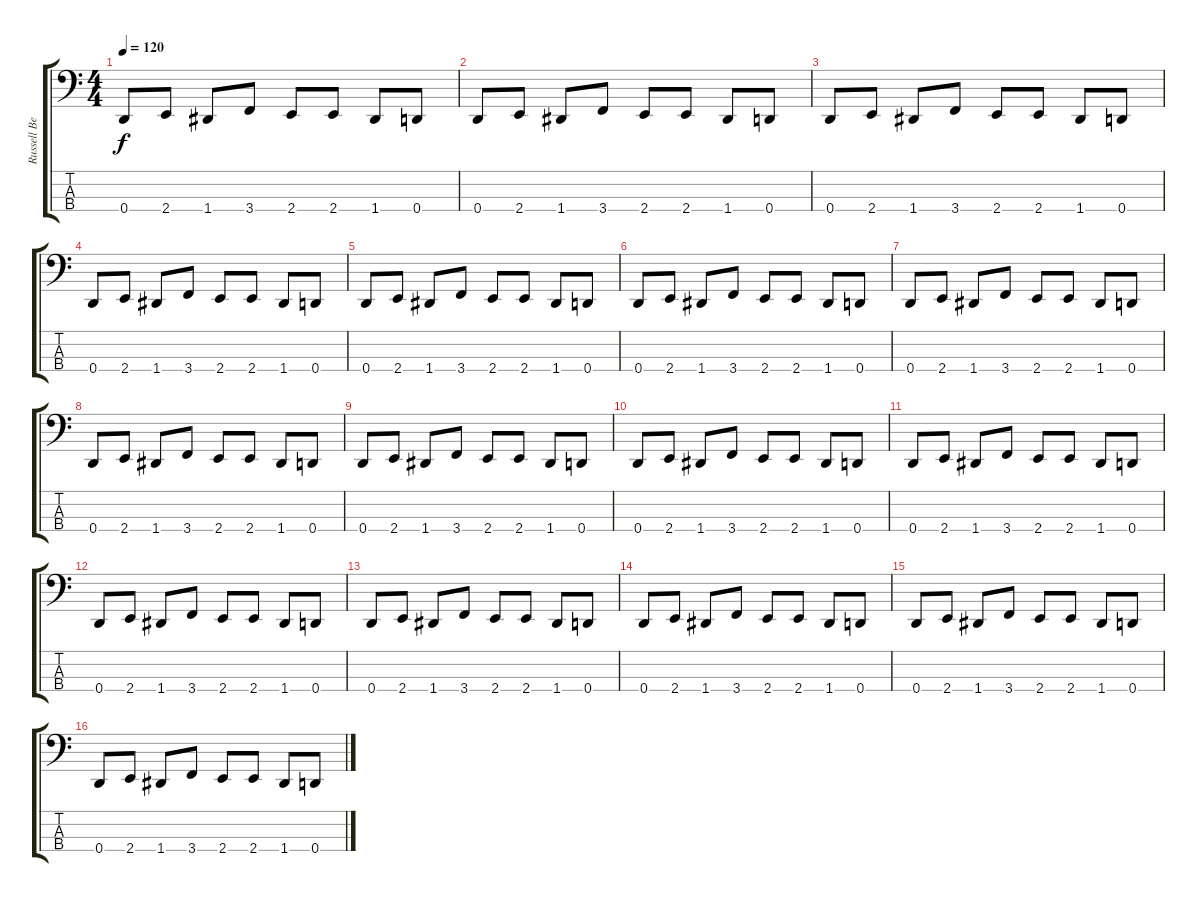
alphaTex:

\track ("Russell Bergquist" "Russell Be") {instrument electricbasspick}
\staff {score tabs}
\tuning (G2 D2 A1 D1) {hide}
\ts (4 4)
\tempo 120
\clef f4
\ks c
0.4.8{dy f} 2.4.8 1.4.8 3.4.8 2.4.8 2.4.8 1.4.8 0.4.8 |
0.4.8 2.4.8 1.4.8 3.4.8 2.4.8 2.4.8 1.4.8 0.4.8 |
0.4.8 2.4.8 1.4.8 3.4.8 2.4.8 2.4.8 1.4.8 0.4.8 |
0.4.8 2.4.8 1.4.8 3.4.8 2.4.8 2.4.8 1.4.8 0.4.8 |
0.4.8 2.4.8 1.4.8 3.4.8 2.4.8 2.4.8 1.4.8 0.4.8 |
0.4.8 2.4.8 1.4.8 3.4.8 2.4.8 2.4.8 1.4.8 0.4.8 |
0.4.8 2.4.8 1.4.8 3.4.8 2.4.8 2.4.8 1.4.8 0.4.8 |
0.4.8 2.4.8 1.4.8 3.4.8 2.4.8 2.4.8 1.4.8 0.4.8 |
0.4.8 2.4.8 1.4.8 3.4.8 2.4.8 2.4.8 1.4.8 0.4.8 |
0.4.8 2.4.8 1.4.8 3.4.8 2.4.8 2.4.8 1.4.8 0.4.8 |
0.4.8 2.4.8 1.4.8 3.4.8 2.4.8 2.4.8 1.4.8 0.4.8 |
0.4.8 2.4.8 1.4.8 3.4.8 2.4.8 2.4.8 1.4.8 0.4.8 |
0.4.8 2.4.8 1.4.8 3.4.8 2.4.8 2.4.8 1.4.8 0.4.8 |
0.4.8 2.4.8 1.4.8 3.4.8 2.4.8 2.4.8 1.4.8 0.4.8 |
0.4.8 2.4.8 1.4.8 3.4.8 2.4.8 2.4.8 1.4.8 0.4.8 |
0.4.8 2.4.8 1.4.8 3.4.8 2.4.8 2.4.8 1.4.8 0.4.8
